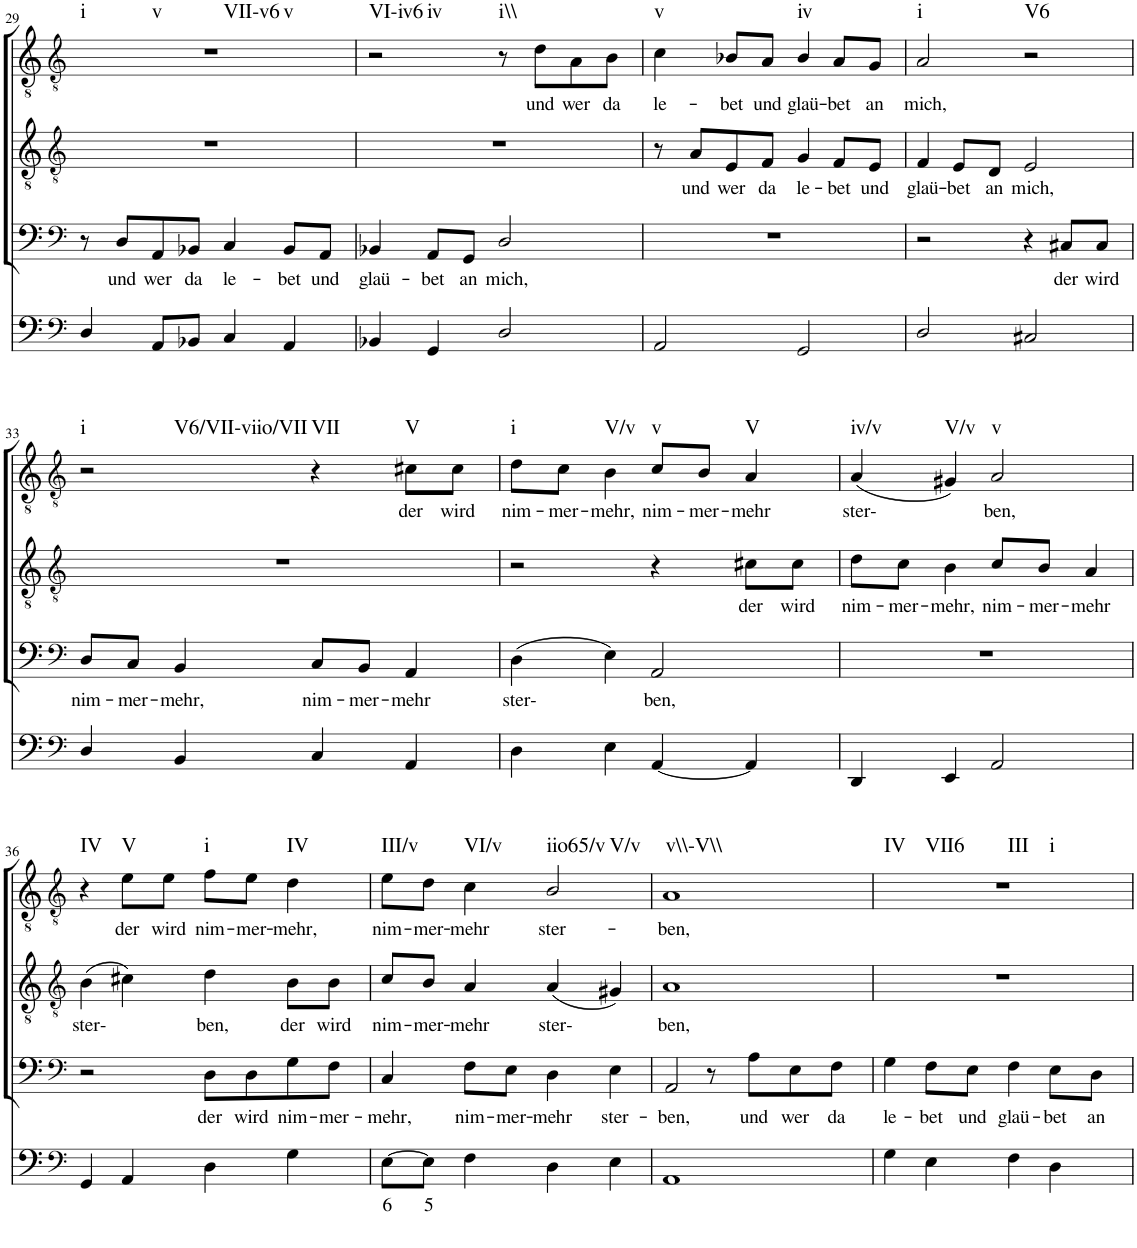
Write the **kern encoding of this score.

**kern	**text	**kern	**text	**kern	**text	**kern	**text	**harte
*part4	*part4	*part3	*part3	*part2	*part2	*part1	*part1	*part1
*staff4	*staff4	*staff3	*staff3	*staff2	*staff2	*staff1	*staff1	*
*I"Continuo	*	*I"Bass	*	*I"Tenor II	*	*I"Tenor I	*	*
!!LO:PB:g=z
*clefF4	*	*clefF4	*	*clefGv2	*	*clefGv2	*	*
*k[]	*	*k[]	*	*k[]	*	*k[]	*	*
*M4/4	*	*M4/4	*	*M4/4	*	*M4/4	*	*
=29	=29	=29	=29	=29	=29	=29	=29	=29
!	!	!	!	!	!	!	!	!LO:H:n=1:kt=i
!	!	!	!	!	!	!	!	!LO:H:n=2:kt=v
!	!	!	!	!	!	!	!	!LO:H:n=3:kt=VII-v6
!	!	!	!	!	!	!	!	!LO:H:n=4:kt=v
4D/	.	8r	.	1r	.	1r	.	N N N N
!	!	!	!LO:LY:b	!	!	!	!	!
.	.	8D/L	und	.	.	.	.	.
!	!	!	!LO:LY:b	!	!	!	!	!
8AA/L	.	8AA/	wer	.	.	.	.	.
!	!	!	!LO:LY:b	!	!	!	!	!
8BB-X/J	.	8BB-X/J	da	.	.	.	.	.
!	!	!	!LO:LY:b	!	!	!	!	!
4C/	.	4C/	le-	.	.	.	.	.
!	!	!	!LO:LY:b	!	!	!	!	!
4AA/	.	8BB-/L	bet	.	.	.	.	.
!	!	!	!LO:LY:b	!	!	!	!	!
.	.	8AA/J	und	.	.	.	.	.
=30	=30	=30	=30	=30	=30	=30	=30	=30
!	!	!	!LO:LY:b	!	!	!	!	!LO:H:n=1:kt=VI-iv6
!	!	!	!	!	!	!	!	!LO:H:n=2:kt=iv
4BB-X/	.	4BB-X/	glaü-	1r	.	2r	.	N N
!	!	!	!LO:LY:b	!	!	!	!	!
4GG/	.	8AA/L	bet	.	.	.	.	.
!	!	!	!LO:LY:b	!	!	!	!	!
.	.	8GG/J	an	.	.	.	.	.
!	!	!	!LO:LY:b	!	!	!	!	!LO:H:kt=i\\
2D/	.	2D/	mich,	.	.	8r	.	N
!	!	!	!	!	!	!	!LO:LY:b	!
.	.	.	.	.	.	8d\L	und	.
!	!	!	!	!	!	!	!LO:LY:b	!
.	.	.	.	.	.	8A\	wer	.
!	!	!	!	!	!	!	!LO:LY:b	!
.	.	.	.	.	.	8B\J	da	.
=31	=31	=31	=31	=31	=31	=31	=31	=31
!	!	!	!	!	!	!	!LO:LY:b	!LO:H:kt=v
2AA/	.	1r	.	8r	.	4c\	le-	N
!	!	!	!	!	!LO:LY:b	!	!	!
.	.	.	.	8A/L	und	.	.	.
!	!	!	!	!	!LO:LY:b	!	!LO:LY:b	!
.	.	.	.	8E/	wer	8B-X/L	bet	.
!	!	!	!	!	!LO:LY:b	!	!LO:LY:b	!
.	.	.	.	8F/J	da	8A/J	und	.
!	!	!	!	!	!LO:LY:b	!	!LO:LY:b	!LO:H:kt=iv
2GG/	.	.	.	4G/	le-	4B-/	glaü-	N
!	!	!	!	!	!LO:LY:b	!	!LO:LY:b	!
.	.	.	.	8F/L	bet	8A/L	bet	.
!	!	!	!	!	!LO:LY:b	!	!LO:LY:b	!
.	.	.	.	8E/J	und	8G/J	an	.
=32	=32	=32	=32	=32	=32	=32	=32	=32
!	!	!	!	!	!LO:LY:b	!	!LO:LY:b	!LO:H:kt=i
2D/	.	2r	.	4F/	glaü-	2A/	mich,	N
!	!	!	!	!	!LO:LY:b	!	!	!
.	.	.	.	8E/L	bet	.	.	.
!	!	!	!	!	!LO:LY:b	!	!	!
.	.	.	.	8D/J	an	.	.	.
!	!	!	!	!	!LO:LY:b	!	!	!LO:H:kt=V6
2C#X/	.	4r	.	2E/	mich,	2r	.	N
!	!	!	!LO:LY:b	!	!	!	!	!
.	.	8C#X/L	der	.	.	.	.	.
!	!	!	!LO:LY:b	!	!	!	!	!
.	.	8C#/J	wird	.	.	.	.	.
!!LO:LB:g=z
=33	=33	=33	=33	=33	=33	=33	=33	=33
*clefF4	*	*clefF4	*	*clefGv2	*	*clefGv2	*	*
!	!	!	!LO:LY:b	!	!	!	!	!LO:H:n=1:kt=i
!	!	!	!	!	!	!	!	!LO:H:n=2:kt=V6/VII-viio/VII
4D/	.	8D/L	nim-	1r	.	2r	.	N N
!	!	!	!LO:LY:b	!	!	!	!	!
.	.	8C/J	mer-	.	.	.	.	.
!	!	!	!LO:LY:b	!	!	!	!	!
4BB/	.	4BB/	mehr,	.	.	.	.	.
!	!	!	!LO:LY:b	!	!	!	!	!LO:H:kt=VII
4C/	.	8C/L	nim-	.	.	4r	.	N
!	!	!	!LO:LY:b	!	!	!	!	!
.	.	8BB/J	mer-	.	.	.	.	.
!	!	!	!LO:LY:b	!	!	!	!LO:LY:b	!LO:H:kt=V
4AA/	.	4AA/	mehr	.	.	8c#X\L	der	N
!	!	!	!	!	!	!	!LO:LY:b	!
.	.	.	.	.	.	8c#\J	wird	.
=34	=34	=34	=34	=34	=34	=34	=34	=34
!	!	!	!LO:LY:b	!	!	!	!LO:LY:b	!LO:H:kt=i
4D\	.	(4D\	ster-	2r	.	8d\L	nim-	N
!	!	!	!	!	!	!	!LO:LY:b	!
.	.	.	.	.	.	8c\J	mer-	.
!	!	!	!	!	!	!	!LO:LY:b	!LO:H:kt=V/v
4E\	.	4E\)	.	.	.	4B\	mehr,	N
!	!	!	!LO:LY:b	!	!	!	!LO:LY:b	!LO:H:kt=v
[4AA/	.	2AA/	ben,	4r	.	8c/L	nim-	N
!	!	!	!	!	!	!	!LO:LY:b	!
.	.	.	.	.	.	8B/J	mer-	.
!	!	!	!	!	!LO:LY:b	!	!LO:LY:b	!LO:H:kt=V
4AA/]	.	.	.	8c#X\L	der	4A/	mehr	N
!	!	!	!	!	!LO:LY:b	!	!	!
.	.	.	.	8c#\J	wird	.	.	.
=35	=35	=35	=35	=35	=35	=35	=35	=35
!	!	!	!	!	!LO:LY:b	!	!LO:LY:b	!LO:H:kt=iv/v
4DD/	.	1r	.	8d\L	nim-	(4A/	ster-	N
!	!	!	!	!	!LO:LY:b	!	!	!
.	.	.	.	8c\J	mer-	.	.	.
!	!	!	!	!	!LO:LY:b	!	!	!LO:H:kt=V/v
4EE/	.	.	.	4B\	mehr,	4G#X/)	.	N
!	!	!	!	!	!LO:LY:b	!	!LO:LY:b	!LO:H:kt=v
2AA/	.	.	.	8c/L	nim-	2A/	ben,	N
!	!	!	!	!	!LO:LY:b	!	!	!
.	.	.	.	8B/J	mer-	.	.	.
!	!	!	!	!	!LO:LY:b	!	!	!
.	.	.	.	4A/	mehr	.	.	.
!!LO:LB:g=z
=36	=36	=36	=36	=36	=36	=36	=36	=36
*clefF4	*	*clefF4	*	*clefGv2	*	*clefGv2	*	*
!	!	!	!	!	!LO:LY:b	!	!	!LO:H:kt=IV
4GG/	.	2r	.	(4B\	ster-	4r	.	N
!	!	!	!	!	!	!	!LO:LY:b	!LO:H:kt=V
4AA/	.	.	.	4c#X\)	.	8e\L	der	N
!	!	!	!	!	!	!	!LO:LY:b	!
.	.	.	.	.	.	8e\J	wird	.
!	!	!	!LO:LY:b	!	!LO:LY:b	!	!LO:LY:b	!LO:H:kt=i
4D\	.	8D\L	der	4d\	ben,	8f\L	nim-	N
!	!	!	!LO:LY:b	!	!	!	!LO:LY:b	!
.	.	8D\	wird	.	.	8e\J	mer-	.
!	!	!	!LO:LY:b	!	!LO:LY:b	!	!LO:LY:b	!LO:H:kt=IV
4G\	.	8G\	nim-	8B\L	der	4d\	mehr,	N
!	!	!	!LO:LY:b	!	!LO:LY:b	!	!	!
.	.	8F\J	mer-	8B\J	wird	.	.	.
=37	=37	=37	=37	=37	=37	=37	=37	=37
!	!LO:LY:b	!	!LO:LY:b	!	!LO:LY:b	!	!LO:LY:b	!LO:H:kt=III/v
[8E\L	6	4C/	mehr,	8c/L	nim-	8e\L	nim-	N
!	!LO:LY:b	!	!	!	!LO:LY:b	!	!LO:LY:b	!
8E\J]	5	.	.	8B/J	mer-	8d\J	mer-	.
!	!	!	!LO:LY:b	!	!LO:LY:b	!	!LO:LY:b	!LO:H:kt=VI/v
4F\	.	8F\L	nim-	4A/	mehr	4c\	mehr	N
!	!	!	!LO:LY:b	!	!	!	!	!
.	.	8E\J	mer-	.	.	.	.	.
!	!	!	!LO:LY:b	!	!LO:LY:b	!	!LO:LY:b	!LO:H:n=1:kt=iio65/v
!	!	!	!	!	!	!	!	!LO:H:n=2:kt=V/v
4D\	.	4D\	mehr	(4A/	ster-	2B/	ster-	N N
!	!	!	!LO:LY:b	!	!	!	!	!
4E\	.	4E\	ster-	4G#X/)	.	.	.	.
=38	=38	=38	=38	=38	=38	=38	=38	=38
!	!	!	!LO:LY:b	!	!LO:LY:b	!	!LO:LY:b	!LO:H:kt=v\\-V\\
1AA	.	2AA/	ben,	1A	ben,	1A	ben,	N
.	.	8r	.	.	.	.	.	.
!	!	!	!LO:LY:b	!	!	!	!	!
.	.	8A\L	und	.	.	.	.	.
!	!	!	!LO:LY:b	!	!	!	!	!
.	.	8E\	wer	.	.	.	.	.
!	!	!	!LO:LY:b	!	!	!	!	!
.	.	8F\J	da	.	.	.	.	.
=39	=39	=39	=39	=39	=39	=39	=39	=39
!	!	!	!LO:LY:b	!	!	!	!	!LO:H:n=1:kt=IV
!	!	!	!	!	!	!	!	!LO:H:n=2:kt=VII6
!	!	!	!	!	!	!	!	!LO:H:n=3:kt=III
!	!	!	!	!	!	!	!	!LO:H:n=4:kt=i
4G\	.	4G\	le-	1r	.	1r	.	N N N N
!	!	!	!LO:LY:b	!	!	!	!	!
4E\	.	8F\L	bet	.	.	.	.	.
!	!	!	!LO:LY:b	!	!	!	!	!
.	.	8E\J	und	.	.	.	.	.
!	!	!	!LO:LY:b	!	!	!	!	!
4F\	.	4F\	glaü-	.	.	.	.	.
!	!	!	!LO:LY:b	!	!	!	!	!
4D\	.	8E\L	bet	.	.	.	.	.
!	!	!	!LO:LY:b	!	!	!	!	!
.	.	8D\J	an	.	.	.	.	.
=	=	=	=	=	=	=	=	=
*-	*-	*-	*-	*-	*-	*-	*-	*-
